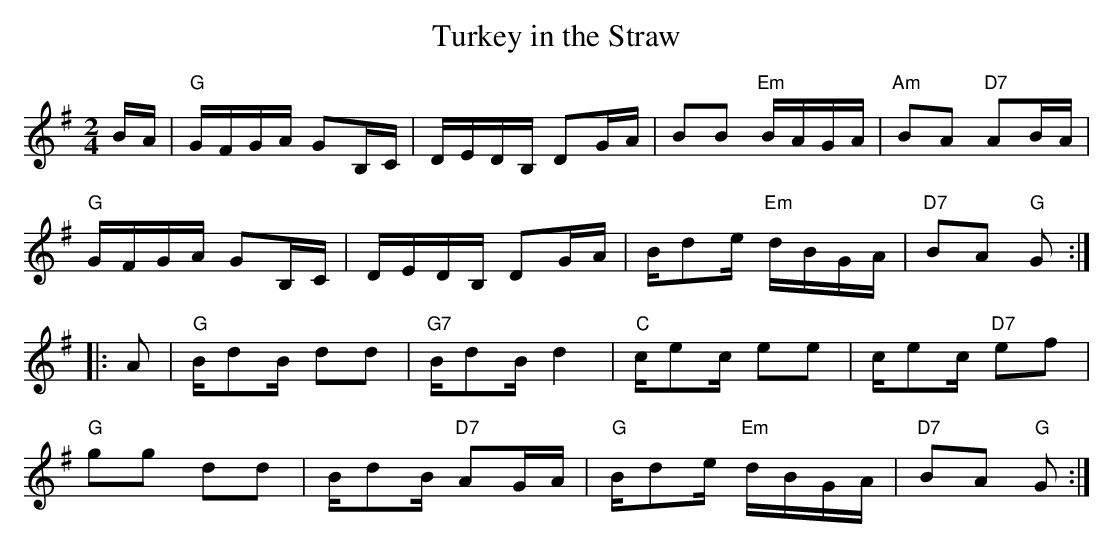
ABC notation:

X:1
T:Turkey in the Straw
M:2/4
L:1/16
K:G
BA|"G"GFGA G2B,C|DEDB, D2GA|B2B2 "Em"BAGA|"Am"B2A2 "D7"A2BA|!
"G"GFGA G2B,C|DEDB, D2GA|Bd2e "Em"dBGA|"D7"B2A2 "G"G2:|!
|:A2|"G"Bd2B d2d2|"G7"Bd2B d4|"C"ce2c e2e2|ce2c "D7"e2f2|!
"G"g2g2 d2d2|Bd2B "D7"A2GA|"G"Bd2e "Em"dBGA|"D7"B2A2 "G"G2:|]
